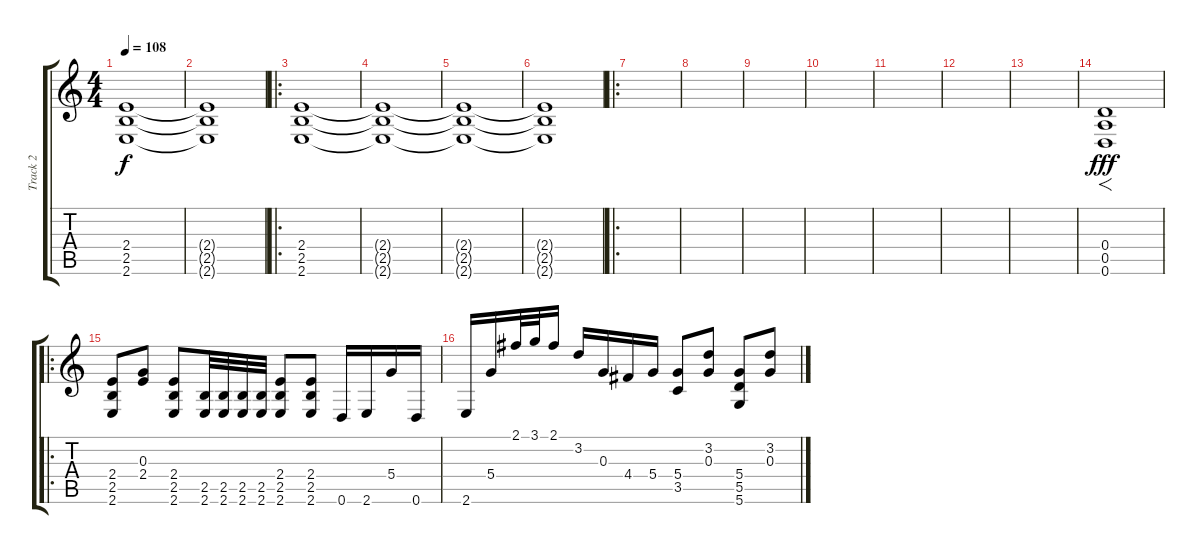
\track ("Track 2" "Track 2") {instrument distortionguitar}
\staff {score tabs}
\tuning (E4 B3 G3 D3 A2 D2) {hide}
\ts (4 4)
\tempo 108
\clef g2
\ks c
(2.4{t} 2.5{t} 2.6{t}).1{dy f} |
(2.4{t} 2.5{t} 2.6{t}).1 |
\ro
(2.4 2.5 2.6).1 |
(2.4{t} 2.5{t} 2.6{t}).1 |
(2.4{t} 2.5{t} 2.6{t}).1 |
(2.4{t} 2.5{t} 2.6{t}).1 |
\ro
|
|
|
|
|
|
|
(0.4 0.5 0.6).1{f dy fff} |
\ro
(2.4 2.5 2.6).8 (0.3 2.4).8 (2.4 2.5 2.6).8 (2.5 2.6).32 (2.5 2.6).32 (2.5 2.6).32 (2.5 2.6).32 (2.4 2.5 2.6).8 (2.4 2.5 2.6).8 0.6.16 2.6.16 5.4.16 0.6.16 |
2.6.16 5.4.16 2.1.32 3.1.32 2.1.16 3.2.16 0.3.16 4.4.16 5.4.16 (5.4 3.5).8 (3.2 0.3).8 (5.4 5.5 5.6).8 (3.2 0.3).8
